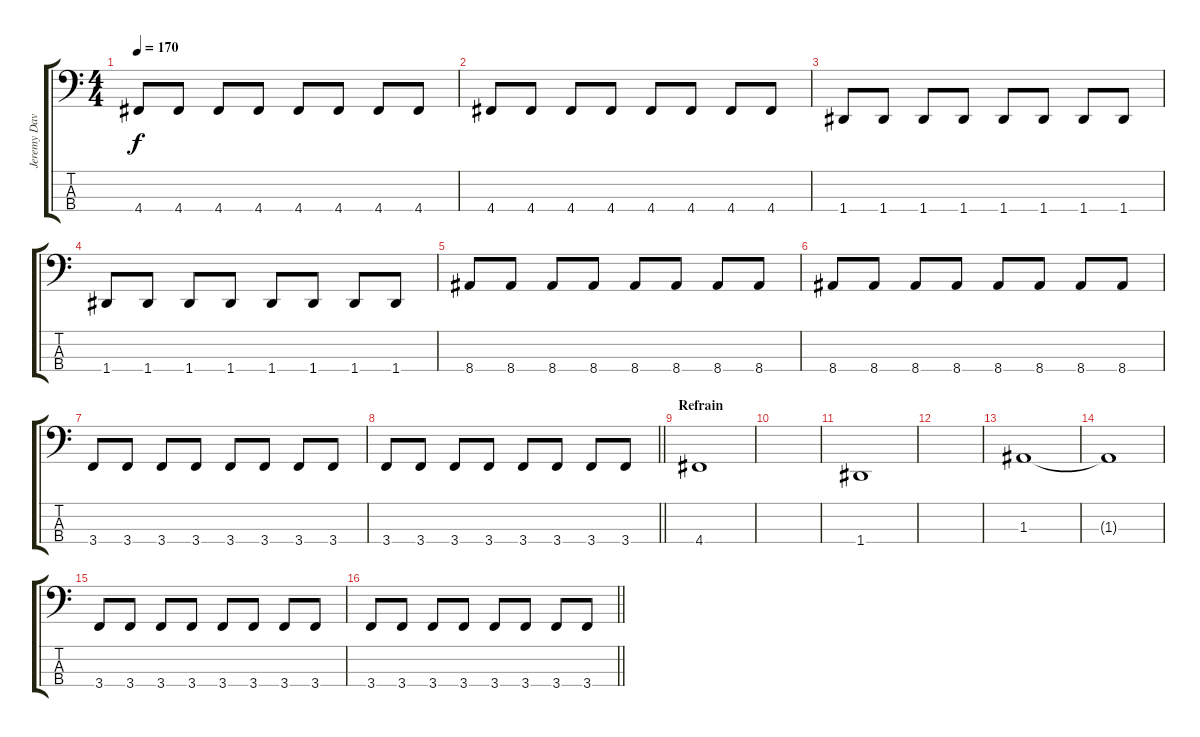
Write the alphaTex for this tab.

\track ("Jeremy Davis (Bass/4 String Drop D)" "Jeremy Dav") {mute instrument electricbasspick}
\staff {score tabs}
\tuning (G2 D2 A1 D1) {hide}
\ts (4 4)
\tempo 170
\clef f4
\ks c
4.4.8{dy f} 4.4.8 4.4.8 4.4.8 4.4.8 4.4.8 4.4.8 4.4.8 |
4.4.8 4.4.8 4.4.8 4.4.8 4.4.8 4.4.8 4.4.8 4.4.8 |
1.4.8 1.4.8 1.4.8 1.4.8 1.4.8 1.4.8 1.4.8 1.4.8 |
1.4.8 1.4.8 1.4.8 1.4.8 1.4.8 1.4.8 1.4.8 1.4.8 |
8.4.8 8.4.8 8.4.8 8.4.8 8.4.8 8.4.8 8.4.8 8.4.8 |
8.4.8 8.4.8 8.4.8 8.4.8 8.4.8 8.4.8 8.4.8 8.4.8 |
3.4.8 3.4.8 3.4.8 3.4.8 3.4.8 3.4.8 3.4.8 3.4.8 |
\barLineRight lightlight
3.4.8 3.4.8 3.4.8 3.4.8 3.4.8 3.4.8 3.4.8 3.4.8 |
\section ("" "Refrain")
4.4.1 |
|
1.4.1 |
|
1.3.1 |
1.3{t}.1 |
3.4.8 3.4.8 3.4.8 3.4.8 3.4.8 3.4.8 3.4.8 3.4.8 |
\barLineRight lightlight
3.4.8 3.4.8 3.4.8 3.4.8 3.4.8 3.4.8 3.4.8 3.4.8
